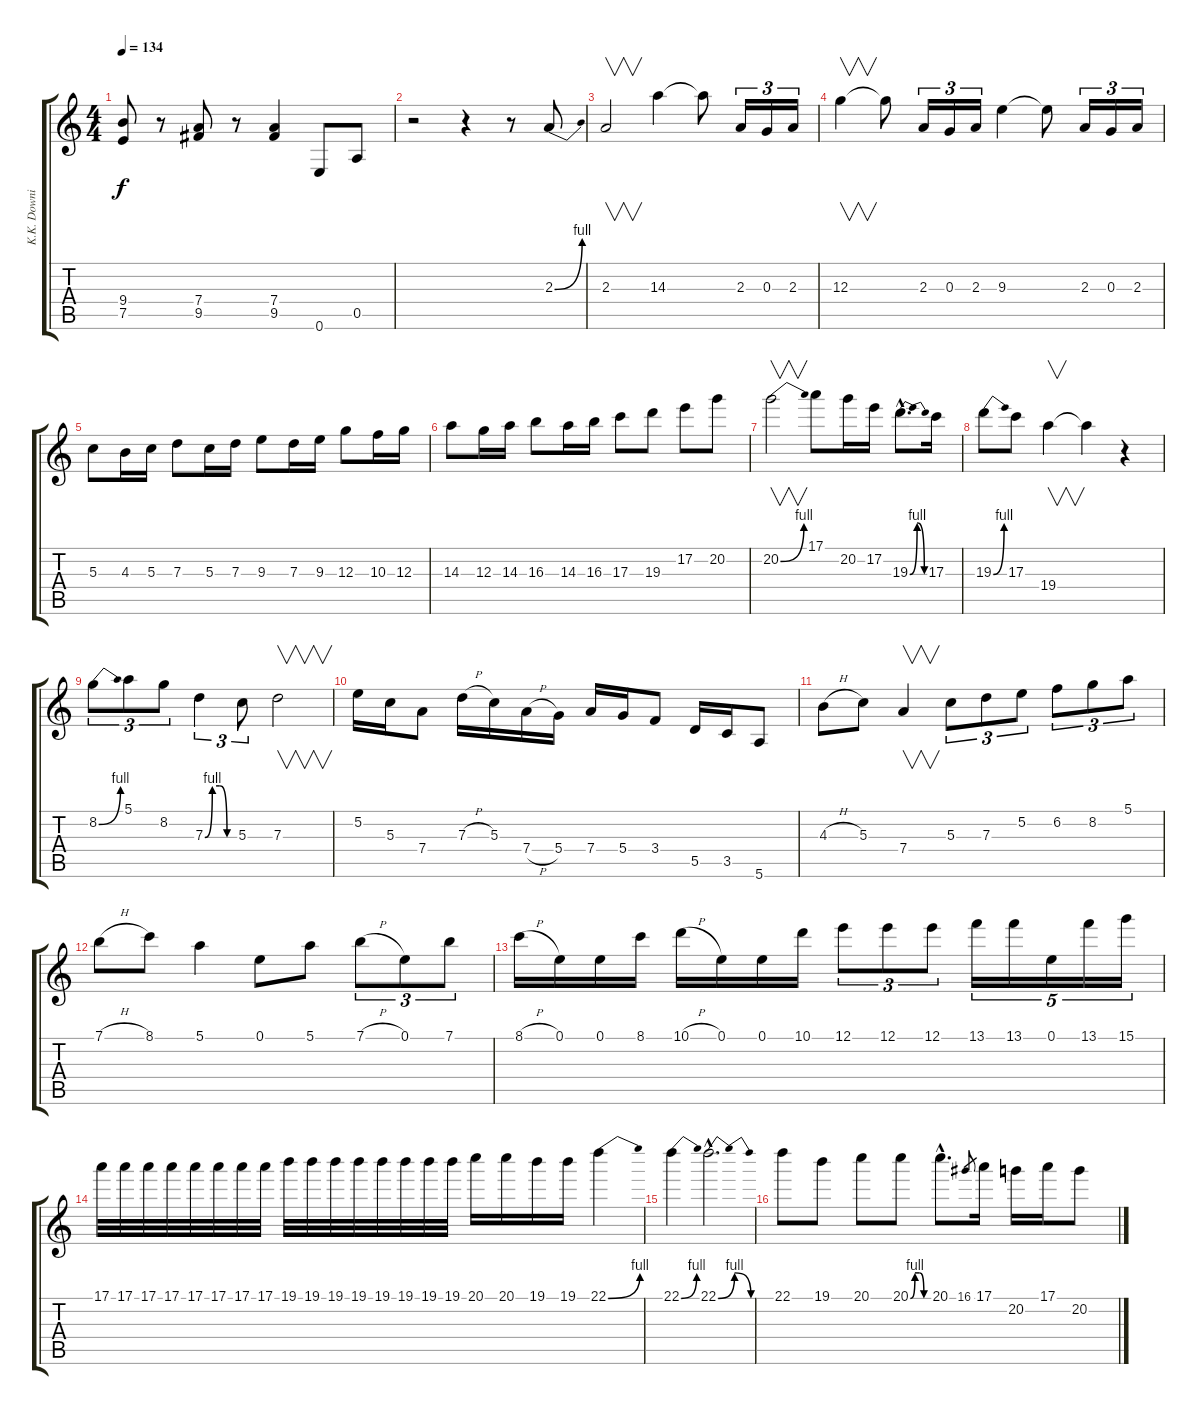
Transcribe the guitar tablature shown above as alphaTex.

\track ("K.K. Downing" "K.K. Downi") {instrument distortionguitar}
\staff {score tabs}
\tuning (E4 B3 G3 D3 A2 E2) {hide}
\ts (4 4)
\tempo 134
\clef g2
\ks c
(9.4 7.5).8{dy f} r.8 (7.4 9.5).8 r.8 (7.4 9.5).4 0.6.8 0.5.8 |
r.2 r.4 r.8 2.3{be (bend 0 0 60 4)}.8 |
2.3.2{v} 14.3.4 14.3{t}.8 2.3.16{tu (3 2)} 0.3.16{tu (3 2)} 2.3.16{tu (3 2)} |
12.3.4{v} 12.3{t}.8 2.3.16{tu (3 2)} 0.3.16{tu (3 2)} 2.3.16{tu (3 2)} 9.3.4 9.3{t}.8 2.3.16{tu (3 2)} 0.3.16{tu (3 2)} 2.3.16{tu (3 2)} |
5.3.8 4.3.16 5.3.16 7.3.8 5.3.16 7.3.16 9.3.8 7.3.16 9.3.16 12.3.8 10.3.16 12.3.16 |
14.3.8 12.3.16 14.3.16 16.3.8 14.3.16 16.3.16 17.3.8 19.3.8 17.2.8 20.2.8 |
20.2{be (bend 0 0 60 4)}.2{v} 17.1.8 20.2.16 17.2.16 19.3{be (bendrelease 0 0 30 4 30 4 60 0) hac}.8{d} 17.3.16 |
19.3{be (bend 0 0 60 4)}.8 17.3.8 19.4.4{v} 19.4{t}.4 r.4 |
8.2{be (bend 0 0 60 4)}.8{tu (3 2)} 5.1.8{tu (3 2)} 8.2.8{tu (3 2)} 7.3{be (custom 0 0 15 4 30 4 45 0 60 0)}.4{tu (3 2)} 5.3.8{tu (3 2)} 7.3.2{v} |
5.2.16 5.3.16 7.4.8 7.3{h}.16 5.3.16 7.4{h}.16 5.4.16 7.4.16 5.4.16 3.4.8 5.5.16 3.5.16 5.6.8 |
4.3{h}.8 5.3.8 7.4.4{v} 5.3.8{tu (3 2)} 7.3.8{tu (3 2)} 5.2.8{tu (3 2)} 6.2.8{tu (3 2)} 8.2.8{tu (3 2)} 5.1.8{tu (3 2)} |
7.1{h}.8 8.1.8 5.1.4 0.1.8 5.1.8 7.1{h}.8{tu (3 2)} 0.1.8{tu (3 2)} 7.1.8{tu (3 2)} |
8.1{h}.16 0.1.16 0.1.16 8.1.16 10.1{h}.16 0.1.16 0.1.16 10.1.16 12.1.8{tu (3 2)} 12.1.8{tu (3 2)} 12.1.8{tu (3 2)} 13.1.16{tu (5 4)} 13.1.16{tu (5 4)} 0.1.16{tu (5 4)} 13.1.16{tu (5 4)} 15.1.16{tu (5 4)} |
17.1.32 17.1.32 17.1.32 17.1.32 17.1.32 17.1.32 17.1.32 17.1.32 19.1.32 19.1.32 19.1.32 19.1.32 19.1.32 19.1.32 19.1.32 19.1.32 20.1.16 20.1.16 19.1.16 19.1.16 22.1{be (bend 0 0 60 4)}.4 |
22.1{be (bend 0 0 60 4)}.4 22.1{be (bendrelease 0 0 30 4 45 4 60 0) hac}.2{d} |
22.1.8 19.1.8 20.1.8 20.1{be (custom 0 0 15 4 30 4 45 0 60 0)}.8 20.1{hac}.8{d} 16.1.8{gr} 17.1.16 20.2.16 17.1.16 20.2.8
